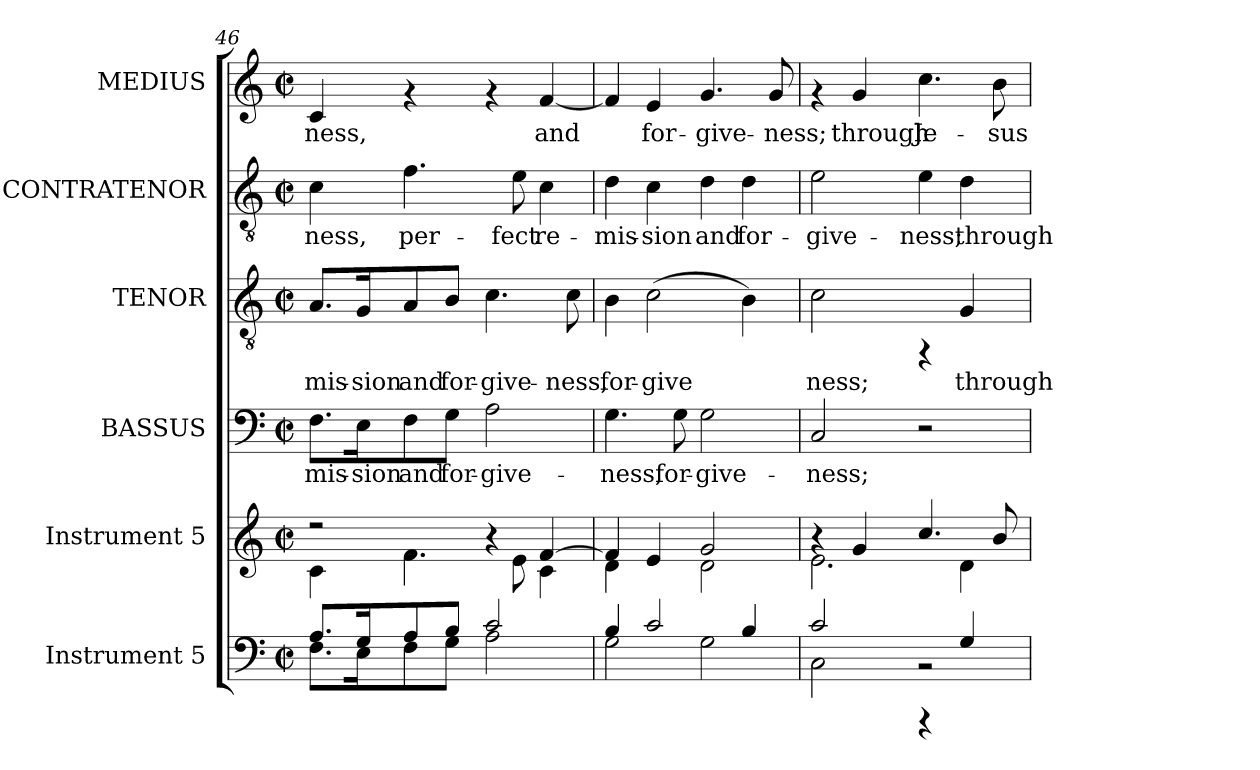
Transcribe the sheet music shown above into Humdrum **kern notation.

**kern	**kern	**kern	**text	**kern	**text	**kern	**text	**kern	**text
*part6	*part5	*part4	*part4	*part3	*part3	*part2	*part2	*part1	*part1
*staff6	*staff5	*staff4	*staff4	*staff3	*staff3	*staff2	*staff2	*staff1	*staff1
*I"Instrument 5	*I"Instrument 5	*I"BASSUS	*	*I"TENOR	*	*I"CONTRATENOR	*	*I"MEDIUS	*
!!LO:PB:g=z
*clefF4	*clefG2	*clefF4	*	*clefGv2	*	*clefGv2	*	*clefG2	*
*k[]	*k[]	*k[]	*	*k[]	*	*k[]	*	*k[]	*
*C:	*C:	*C:	*	*C:	*	*C:	*	*C:	*
*M2/2	*M2/2	*M2/2	*	*M2/2	*	*M2/2	*	*M2/2	*
*met(c|)	*met(c|)	*met(c|)	*	*met(c|)	*	*met(c|)	*	*met(c|)	*
=46	=46	=46	=46	=46	=46	=46	=46	=46	=46
*^	*^	*	*	*	*	*	*	*	*
!	!	!	!	!	!LO:LY:b	!	!LO:LY:b	!	!LO:LY:b:cj	!	!LO:LY:b
8.A/L	8.F\L	2r	4c\	8.F\L	-mis-	8.A/L	-mis-	4c\	-ness,	4c/	-ness,
!	!	!	!	!	!LO:LY:b	!	!LO:LY:b	!	!	!	!
16G/	16E\	.	.	16E\	-sion	16G/	-sion	.	.	.	.
!	!	!	!	!	!LO:LY:b	!	!LO:LY:b	!	!LO:LY:b:cj	!	!
8A/	8F\	.	4.f\	8F\	and	8A/	and	4.f\	per-	4rf	.
!	!	!	!	!	!LO:LY:b	!	!LO:LY:b	!	!	!	!
8B/J	8G\J	.	.	8G\J	for-	8B/J	for-	.	.	.	.
!	!	!	!	!	!LO:LY:b	!	!LO:LY:b	!	!	!	!
2c/	2A\	4ra	.	2A\	-give-	4.c\	-give-	.	.	4rf	.
!	!	!	!	!	!	!	!	!	!LO:LY:b:cj	!	!
.	.	.	8e\	.	.	.	.	8e\	-fect	.	.
!	!	!	!	!	!	!	!	!	!LO:LY:b:cj	!	!LO:LY:b
.	.	[>4f/	4c\	.	.	.	.	4c\	re-	[<4f/	and
!	!	!	!	!	!	!	!LO:LY:b	!	!	!	!
.	.	.	.	.	.	8c\	-ness,	.	.	.	.
=47	=47	=47	=47	=47	=47	=47	=47	=47	=47	=47	=47
!	!	!	!	!	!LO:LY:b	!	!LO:LY:b	!	!LO:LY:b:cj	!	!LO:LY:b
4B/	2G\	4f/]	4d\	4.G\	-ness,	4B\	for-	4d\	-mis-	4f/]	.
!	!	!	!	!	!	!	!LO:LY:b	!	!LO:LY:b:cj	!	!LO:LY:b
2c/	.	4e/	4ryy	.	.	(>2c\	-give-	4c\	-sion	4e/	for-
!	!	!	!	!	!LO:LY:b	!	!	!	!	!	!
.	.	.	.	8G\	for-	.	.	.	.	.	.
!	!	!	!	!	!LO:LY:b	!	!	!	!LO:LY:b:cj	!	!LO:LY:b
.	2G\	2g/	2d\	2G\	-give-	.	.	4d\	and	4.g/	-give-
!	!	!	!	!	!	!	!LO:LY:b	!	!LO:LY:b:cj	!	!
4B/	.	.	.	.	.	4B\)	--	4d\	for-	.	.
!	!	!	!	!	!	!	!	!	!	!	!LO:LY:b
.	.	.	.	.	.	.	.	.	.	8g/	-ness;
=48	=48	=48	=48	=48	=48	=48	=48	=48	=48	=48	=48
!	!	!	!	!	!LO:LY:b	!	!LO:LY:b	!	!LO:LY:b:cj	!	!
2c/	2C\	4ra	2.e\	2C/	-ness;	2c\	-ness;	2e\	-give-	4rf	.
!	!	!	!	!	!	!	!	!	!	!	!LO:LY:b
.	.	4g/	.	.	.	.	.	.	.	4g/	through
!	!	!	!	!	!	!	!	!	!LO:LY:b:cj	!	!LO:LY:b
4rEEE	2r	4.cc/	.	2r	.	4rFF	.	4e\	-ness;	4.cc\	Je-
!	!	!	!	!	!	!	!LO:LY:b	!	!LO:LY:b:cj	!	!
4G/	.	.	4d\	.	.	4G/	through	4d\	through	.	.
!	!	!	!	!	!	!	!	!	!	!	!LO:LY:b
.	.	8b/	.	.	.	.	.	.	.	8b\	-sus
*v	*v	*	*	*	*	*	*	*	*	*	*
*	*v	*v	*	*	*	*	*	*	*	*
=	=	=	=	=	=	=	=	=	=
*-	*-	*-	*-	*-	*-	*-	*-	*-	*-
